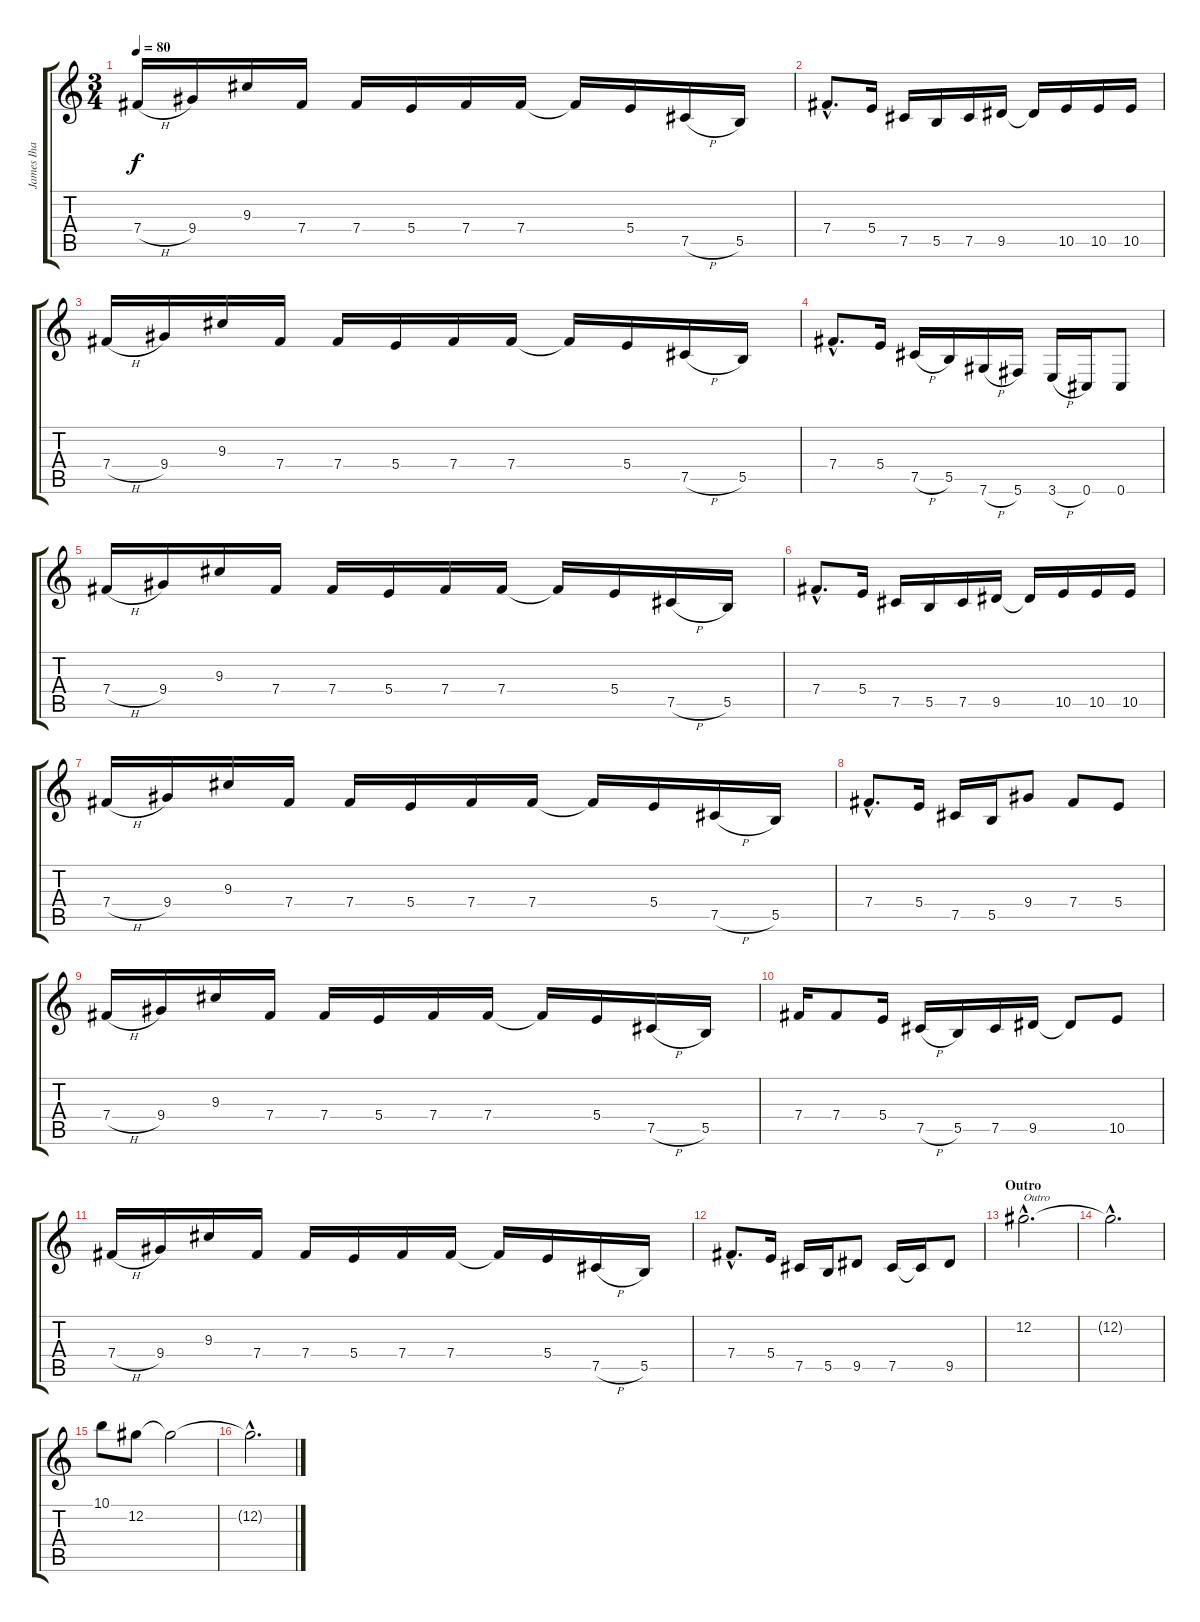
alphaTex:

\track ("James Iha" "James Iha") {instrument distortionguitar}
\staff {score tabs}
\tuning (Db4 Ab3 E3 B2 Gb2 Db2) {hide}
\ts (3 4)
\tempo 80
\clef g2
\ks c
7.4{h}.16{dy f} 9.4.16 9.3.16 7.4.16 7.4.16 5.4.16 7.4.16 7.4.16 7.4{t}.16 5.4.16 7.5{h}.16 5.5.16 |
7.4{hac}.8{d} 5.4.16 7.5.16 5.5.16 7.5.16 9.5.16 9.5{t}.16 10.5.16 10.5.16 10.5.16 |
7.4{h}.16 9.4.16 9.3.16 7.4.16 7.4.16 5.4.16 7.4.16 7.4.16 7.4{t}.16 5.4.16 7.5{h}.16 5.5.16 |
7.4{hac}.8{d} 5.4.16 7.5{h}.16 5.5.16 7.6{h}.16 5.6.16 3.6{h}.16 0.6.16 0.6.8 |
7.4{h}.16 9.4.16 9.3.16 7.4.16 7.4.16 5.4.16 7.4.16 7.4.16 7.4{t}.16 5.4.16 7.5{h}.16 5.5.16 |
7.4{hac}.8{d} 5.4.16 7.5.16 5.5.16 7.5.16 9.5.16 9.5{t}.16 10.5.16 10.5.16 10.5.16 |
7.4{h}.16 9.4.16 9.3.16 7.4.16 7.4.16 5.4.16 7.4.16 7.4.16 7.4{t}.16 5.4.16 7.5{h}.16 5.5.16 |
7.4{hac}.8{d} 5.4.16 7.5.16 5.5.16 9.4.8 7.4.8 5.4.8 |
7.4{h}.16 9.4.16 9.3.16 7.4.16 7.4.16 5.4.16 7.4.16 7.4.16 7.4{t}.16 5.4.16 7.5{h}.16 5.5.16 |
7.4.16 7.4.8 5.4.16 7.5{h}.16 5.5.16 7.5.16 9.5.16 9.5{t}.8 10.5.8 |
7.4{h}.16 9.4.16 9.3.16 7.4.16 7.4.16 5.4.16 7.4.16 7.4.16 7.4{t}.16 5.4.16 7.5{h}.16 5.5.16 |
7.4{hac}.8{d} 5.4.16 7.5.16 5.5.16 9.5.8 7.5.16 7.5{t}.16 9.5.8 |
\section ("" "Outro")
12.2{hac}.2{d txt "Outro" instrument acousticguitarsteel} |
12.2{hac t}.2{d instrument acousticguitarsteel} |
10.1.8{instrument acousticguitarsteel} 12.2.8{instrument acousticguitarsteel} 12.2{t}.2 |
12.2{hac t}.2{d}
